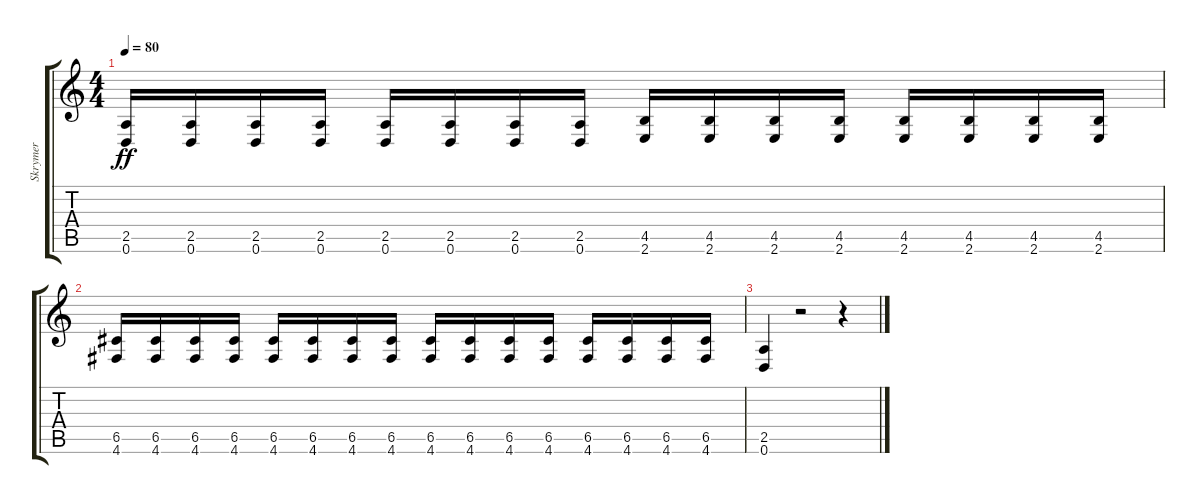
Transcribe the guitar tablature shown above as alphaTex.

\track ("Skrymer" "Skrymer") {instrument distortionguitar}
\staff {score tabs}
\tuning (D4 A3 F3 C3 G2 D2) {hide}
\ts (4 4)
\tempo 80
\clef g2
\ks c
(2.5 0.6).16{dy ff} (2.5 0.6).16 (2.5 0.6).16 (2.5 0.6).16 (2.5 0.6).16 (2.5 0.6).16 (2.5 0.6).16 (2.5 0.6).16 (4.5 2.6).16 (4.5 2.6).16 (4.5 2.6).16 (4.5 2.6).16 (4.5 2.6).16 (4.5 2.6).16 (4.5 2.6).16 (4.5 2.6).16 |
(6.5 4.6).16 (6.5 4.6).16 (6.5 4.6).16 (6.5 4.6).16 (6.5 4.6).16 (6.5 4.6).16 (6.5 4.6).16 (6.5 4.6).16 (6.5 4.6).16 (6.5 4.6).16 (6.5 4.6).16 (6.5 4.6).16 (6.5 4.6).16 (6.5 4.6).16 (6.5 4.6).16 (6.5 4.6).16 |
(2.5 0.6).4 r.2 r.4
